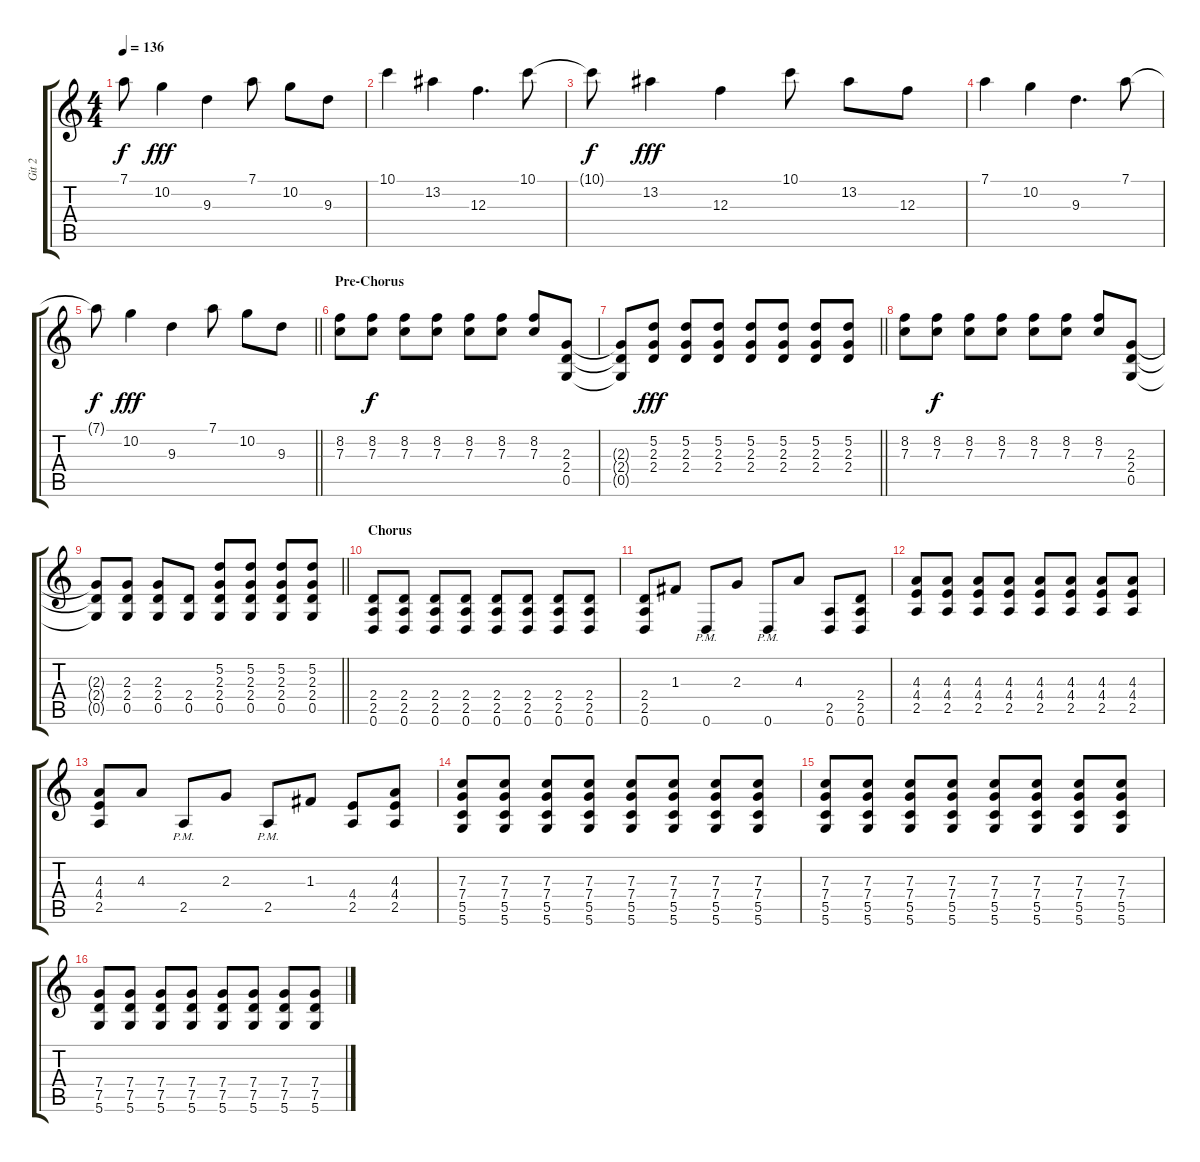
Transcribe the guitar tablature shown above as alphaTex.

\track ("Git 2" "Git 2") {instrument distortionguitar}
\staff {score tabs}
\tuning (D4 A3 F3 C3 G2 D2) {hide}
\ts (4 4)
\tempo 136
\clef g2
\ks c
7.1{t}.8{dy f} 10.2.4{dy fff} 9.3.4 7.1.8 10.2.8 9.3.8 |
10.1.4 13.2.4 12.3.4{d} 10.1.8 |
10.1{t}.8{dy f} 13.2.4{dy fff} 12.3.4 10.1.8 13.2.8 12.3.8 |
7.1.4 10.2.4 9.3.4{d} 7.1.8 |
\barLineRight lightlight
7.1{t}.8{dy f} 10.2.4{dy fff} 9.3.4 7.1.8 10.2.8 9.3.8 |
\section ("" "Pre-Chorus")
(8.2 7.3).8{volume 11 instrument distortionguitar} (8.2 7.3).8{dy f} (8.2 7.3).8 (8.2 7.3).8 (8.2 7.3).8 (8.2 7.3).8 (8.2 7.3).8 (2.3 2.4 0.5).8 |
\barLineRight lightlight
(2.3{t} 2.4{t} 0.5{t}).8 (5.2 2.3 2.4).8{dy fff} (5.2 2.3 2.4).8 (5.2 2.3 2.4).8 (5.2 2.3 2.4).8 (5.2 2.3 2.4).8 (5.2 2.3 2.4).8 (5.2 2.3 2.4).8 |
(8.2 7.3).8 (8.2 7.3).8{dy f} (8.2 7.3).8 (8.2 7.3).8 (8.2 7.3).8 (8.2 7.3).8 (8.2 7.3).8 (2.3 2.4 0.5).8 |
\barLineRight lightlight
(2.3{t} 2.4{t} 0.5{t}).8 (2.3 2.4 0.5).8 (2.3 2.4 0.5).8 (2.4 0.5).8 (5.2 2.3 2.4 0.5).8 (5.2 2.3 2.4 0.5).8 (5.2 2.3 2.4 0.5).8 (5.2 2.3 2.4 0.5).8 |
\section ("" "Chorus")
(2.4 2.5 0.6).8 (2.4 2.5 0.6).8 (2.4 2.5 0.6).8 (2.4 2.5 0.6).8 (2.4 2.5 0.6).8 (2.4 2.5 0.6).8 (2.4 2.5 0.6).8 (2.4 2.5 0.6).8 |
(2.4 2.5 0.6).8 1.3.8 0.6{pm}.8 2.3.8 0.6{pm}.8 4.3.8 (2.5 0.6).8 (2.4 2.5 0.6).8 |
(4.3 4.4 2.5).8 (4.3 4.4 2.5).8 (4.3 4.4 2.5).8 (4.3 4.4 2.5).8 (4.3 4.4 2.5).8 (4.3 4.4 2.5).8 (4.3 4.4 2.5).8 (4.3 4.4 2.5).8 |
(4.3 4.4 2.5).8 4.3.8 2.5{pm}.8 2.3.8 2.5{pm}.8 1.3.8 (4.4 2.5).8 (4.3 4.4 2.5).8 |
(7.3 7.4 5.5 5.6).8 (7.3 7.4 5.5 5.6).8 (7.3 7.4 5.5 5.6).8 (7.3 7.4 5.5 5.6).8 (7.3 7.4 5.5 5.6).8 (7.3 7.4 5.5 5.6).8 (7.3 7.4 5.5 5.6).8 (7.3 7.4 5.5 5.6).8 |
(7.3 7.4 5.5 5.6).8 (7.3 7.4 5.5 5.6).8 (7.3 7.4 5.5 5.6).8 (7.3 7.4 5.5 5.6).8 (7.3 7.4 5.5 5.6).8 (7.3 7.4 5.5 5.6).8 (7.3 7.4 5.5 5.6).8 (7.3 7.4 5.5 5.6).8 |
(7.4 7.5 5.6).8 (7.4 7.5 5.6).8 (7.4 7.5 5.6).8 (7.4 7.5 5.6).8 (7.4 7.5 5.6).8 (7.4 7.5 5.6).8 (7.4 7.5 5.6).8 (7.4 7.5 5.6).8
